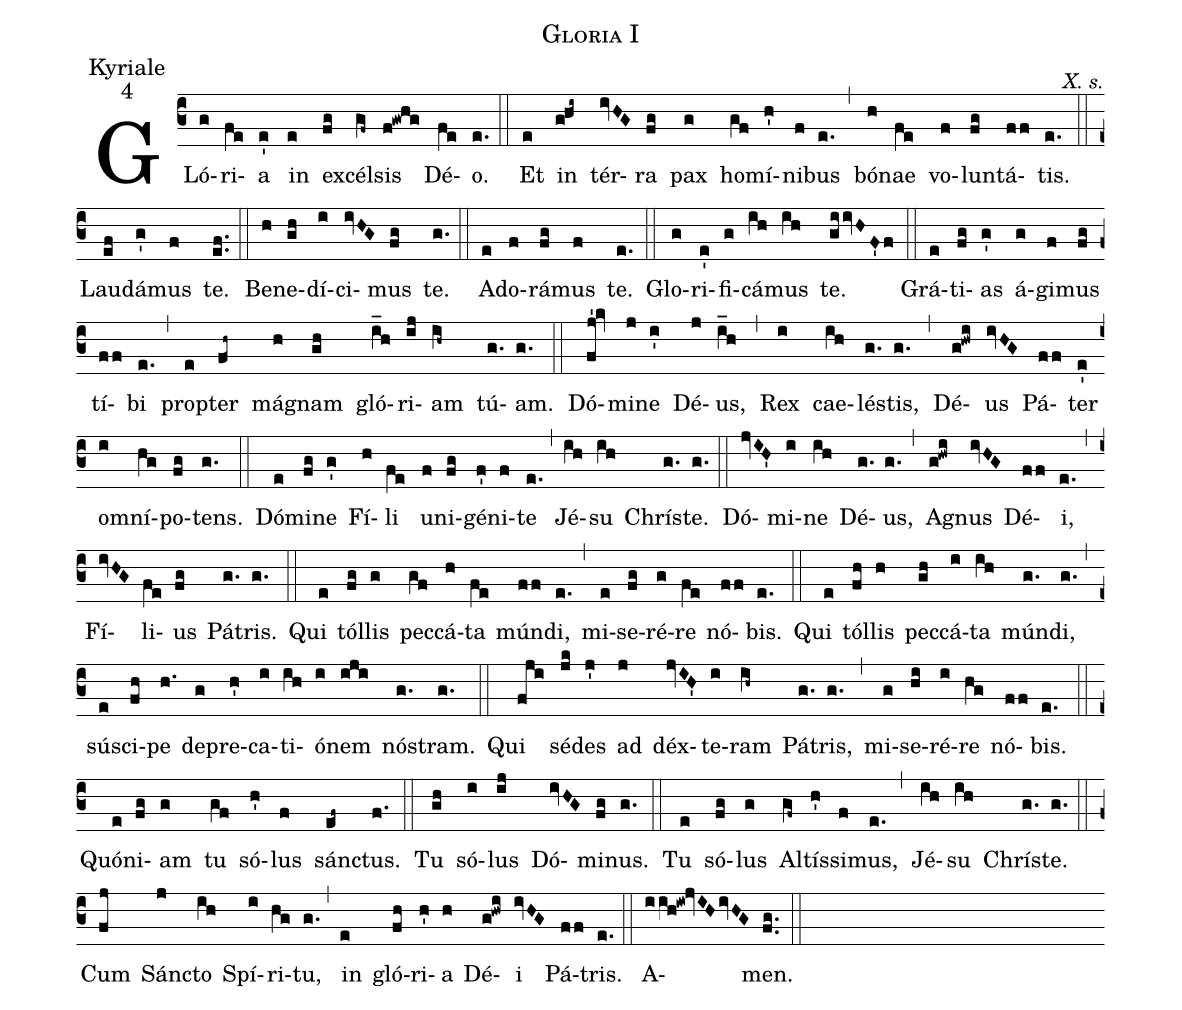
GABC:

name:Gloria I;
office-part:Kyriale;
mode:4;
commentary:X. s.;
%%
(c3) GL{ó}(g)ri(fe)a(e') in(e) ex(fg)cél(gf~)sis(f!gwhg) Dé(fe)o.(e.) (::) Et(e) in(g!hi~) tér(ivHG)ra(fg) pax(g) ho(gf)mí(h')ni(f)bus(e.) (,) bó(h)nae(fe) vo(f)lun(fg)tá(ff)tis.(e.) (::) Lau(ef)dá(g')mus(f) te.(ef..) (::) Be(h)ne(gh)dí(i)ci(ivHG)mus(fg) te.(g.) (::) A(e)do(f)rá(fg)mus(f) te.(e.) (::) Glo(g)ri(e')fi(g)cá(ih)mus(ih) te.(giivHF'f) (::) Grá(e)ti(fg)as(g') á(g)gi(f)mus(fg) tí(ff)bi(e.) (,) prop(e)ter(fh~) má(h)gnam(gh) gló(i_h)ri(ij)am(ih~) tú(g.)am.(g.) (::) Dó(fj'!kv)mi(j)ne(i') Dé(j)us,(i_h) (,) Rex(i) cae(ih)lés(g.)tis,(g.) (,) Dé(g!hwi)us(ivHG) Pá(ff)ter(e') om(i)ní(hg)po(fg)tens.(g.) (::) Dó(e)mi(fg)ne(g') Fí(h)li(fe) u(f)ni(fg)gé(f')ni(f)te(e.) (,) Jé(ih)su(ih) Chrís(g.)te.(g.) (::) Dó(jvIH')mi(i)ne(ih) Dé(g.)us,(g.) (,) A(g!hwi)gnus(ivHG) Dé(ff)i,(e.) (,) Fí(ivHG)li(fe)us(fg) Pá(g.)tris.(g.) (::) Qui(e) tól(fg)lis(g) pec(gf)cá(h)ta(fe) mún(ff)di,(e.) (,) mi(e)se(fg)ré(g)re(fe) nó(ff)bis.(e.) (::) Qui(e) tól(fh)lis(h) pec(gh)cá(i)ta(ih) mún(g.)di,(g.) (,) sú(e)sci(fh)pe(h.) de(g)pre(h')ca(i)ti(ih)ó(i)nem(iji) nós(g.)tram.(g.) (::) Qui(fji) sé(jk)des(j') ad(j) déx(jvIH')te(i)ram(ih~) Pá(g.)tris,(g.) (,) mi(g)se(hi)ré(i)re(hg) nó(ff)bis.(e.) (::) Quó(e)ni(fg)am(g) tu(gf) só(h')lus(f) sán(ef~)ctus.(f.) (::) Tu(gh) só(i)lus(ij) Dó(ivHG)mi(fg)nus.(g.) (::) Tu(e) só(fg)lus(g) Al(gf~)tís(h')si(f)mus,(e.) (,) Jé(ih)su(ih) Chrís(g.)te.(g.) (::) Cum(fj) Sán(j)cto(ih) Spí(i)ri(hg)tu,(g.) (,) in(e) gló(fh)ri(h')a(h) Dé(g!hwi)i(ivHG) Pá(ff)tris.(e.) (::) A(iih!iw!jvIHivHG)men.(fg..) (::)
